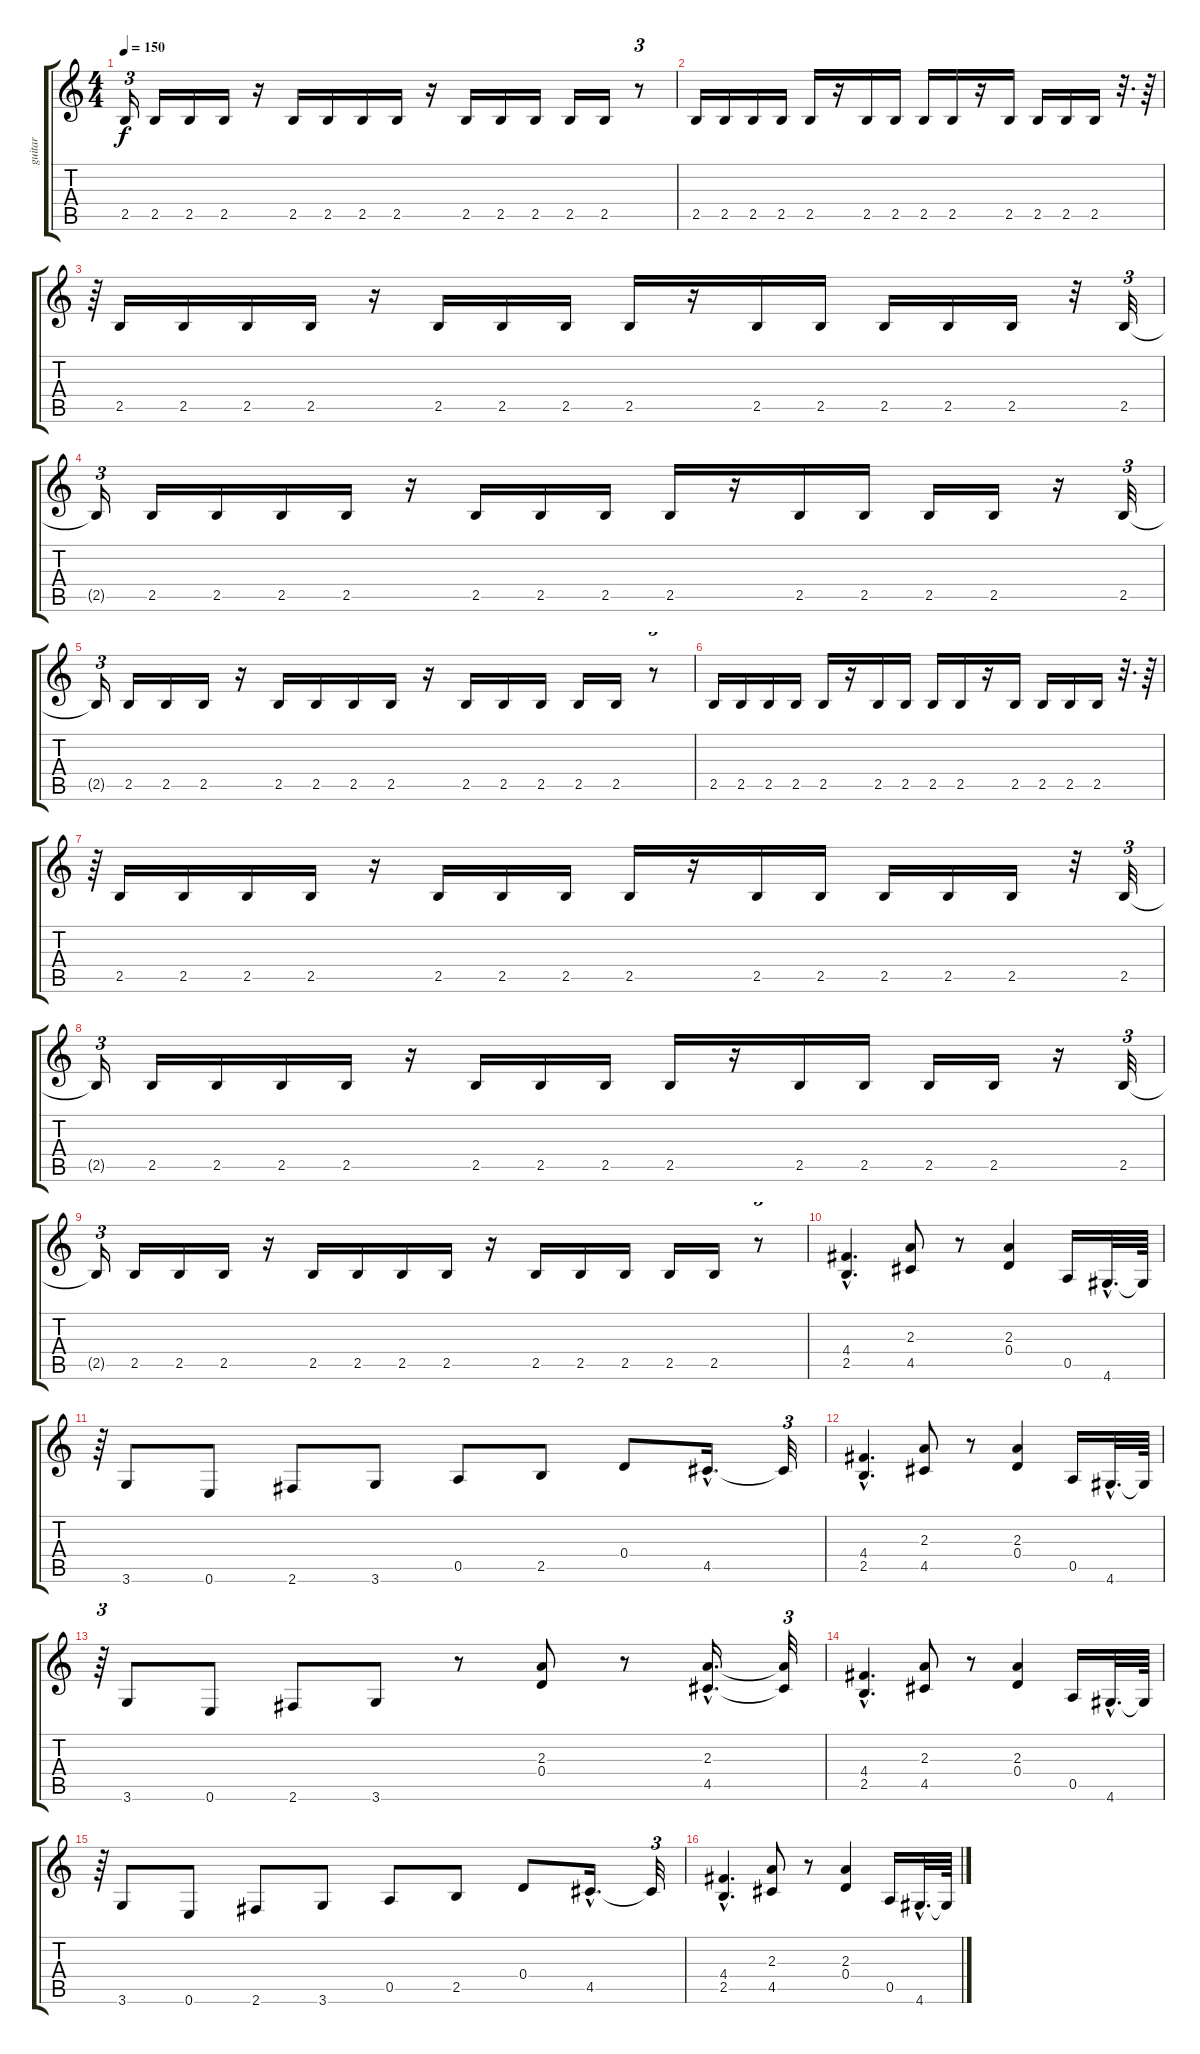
\track ("guitar" "guitar") {instrument distortionguitar}
\staff {score tabs}
\tuning (E4 B3 G3 D3 A2 E2) {hide}
\ts (4 4)
\tempo 150
\clef g2
\ks c
2.5{t}.16{tu (3 2) dy f} 2.5.16 2.5.16 2.5.16 r.16 2.5.16 2.5.16 2.5.16 2.5.16 r.16 2.5.16 2.5.16 2.5.16 2.5.16 2.5.16 r.8{tu (3 2)} |
2.5.16 2.5.16 2.5.16 2.5.16 2.5.16 r.16 2.5.16 2.5.16 2.5.16 2.5.16 r.16 2.5.16 2.5.16 2.5.16 2.5.16 r.32{d} r.64 |
r.64{tu (3 2)} 2.5.16 2.5.16 2.5.16 2.5.16 r.16 2.5.16 2.5.16 2.5.16 2.5.16 r.16 2.5.16 2.5.16 2.5.16 2.5.16 2.5.16 r.32 2.5.32{tu (3 2)} |
2.5{t}.16{tu (3 2)} 2.5.16 2.5.16 2.5.16 2.5.16 r.16 2.5.16 2.5.16 2.5.16 2.5.16 r.16 2.5.16 2.5.16 2.5.16 2.5.16 r.16 2.5.32{tu (3 2)} |
2.5{t}.16{tu (3 2)} 2.5.16 2.5.16 2.5.16 r.16 2.5.16 2.5.16 2.5.16 2.5.16 r.16 2.5.16 2.5.16 2.5.16 2.5.16 2.5.16 r.8{tu (3 2)} |
2.5.16 2.5.16 2.5.16 2.5.16 2.5.16 r.16 2.5.16 2.5.16 2.5.16 2.5.16 r.16 2.5.16 2.5.16 2.5.16 2.5.16 r.32{d} r.64 |
r.64{tu (3 2)} 2.5.16 2.5.16 2.5.16 2.5.16 r.16 2.5.16 2.5.16 2.5.16 2.5.16 r.16 2.5.16 2.5.16 2.5.16 2.5.16 2.5.16 r.32 2.5.32{tu (3 2)} |
2.5{t}.16{tu (3 2)} 2.5.16 2.5.16 2.5.16 2.5.16 r.16 2.5.16 2.5.16 2.5.16 2.5.16 r.16 2.5.16 2.5.16 2.5.16 2.5.16 r.16 2.5.32{tu (3 2)} |
2.5{t}.16{tu (3 2)} 2.5.16 2.5.16 2.5.16 r.16 2.5.16 2.5.16 2.5.16 2.5.16 r.16 2.5.16 2.5.16 2.5.16 2.5.16 2.5.16 r.8{tu (3 2)} |
(4.4{hac} 2.5{hac}).4{d} (2.3 4.5).8 r.8 (2.3 0.4).4 0.5.16 4.6{hac}.32{d} 4.6{t}.64 |
r.64{tu (3 2)} 3.6.8 0.6.8 2.6.8 3.6.8 0.5.8 2.5.8 0.4.8 4.5{hac}.16{d} 4.5{t}.32{tu (3 2)} |
(4.4{hac} 2.5{hac}).4{d} (2.3 4.5).8 r.8 (2.3 0.4).4 0.5.16 4.6{hac}.32{d} 4.6{t}.64 |
r.64{tu (3 2)} 3.6.8 0.6.8 2.6.8 3.6.8 r.8 (2.3 0.4).8 r.8 (2.3{hac} 4.5{hac}).16{d} (2.3{t} 4.5{t}).32{tu (3 2)} |
(4.4{hac} 2.5{hac}).4{d} (2.3 4.5).8 r.8 (2.3 0.4).4 0.5.16 4.6{hac}.32{d} 4.6{t}.64 |
r.64{tu (3 2)} 3.6.8 0.6.8 2.6.8 3.6.8 0.5.8 2.5.8 0.4.8 4.5{hac}.16{d} 4.5{t}.32{tu (3 2)} |
(4.4{hac} 2.5{hac}).4{d} (2.3 4.5).8 r.8 (2.3 0.4).4 0.5.16 4.6{hac}.32{d} 4.6{t}.64
